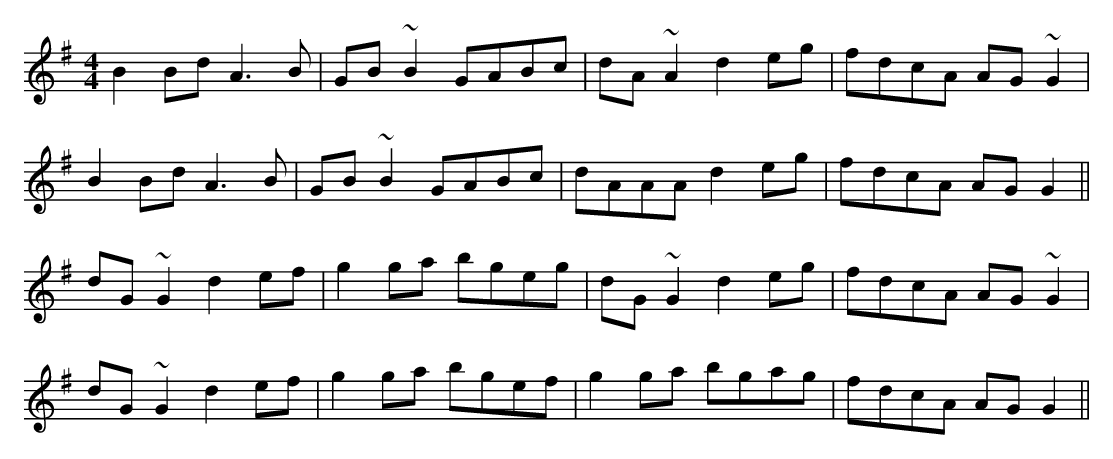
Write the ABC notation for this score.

X:1
M:4/4
K:G
B2 Bd A3 B|GB~B2 GABc|dA~A2 d2 eg|fdcA AG~G2|
B2 Bd A3 B|GB~B2 GABc|dAAA d2 eg|fdcA AGG2||
dG ~G2 d2ef|g2 ga bgeg|dG~G2 d2 eg|fdcA AG~G2|
dG~G2 d2ef|g2ga bgef|g2 ga bgag|fdcA AG G2||
